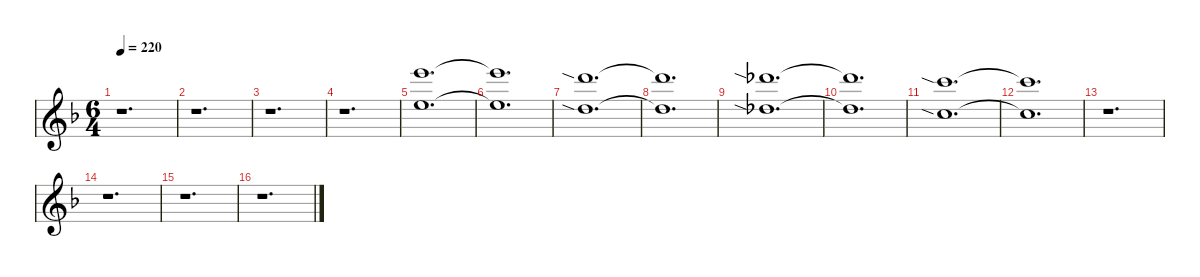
\hideDynamics
\bracketExtendMode nobrackets
\singleTrackTrackNamePolicy hidden
\multiTrackTrackNamePolicy hidden
\firstSystemTrackNameMode fullname
\firstSystemTrackNameOrientation horizontal
\otherSystemsTrackNameOrientation horizontal
\track ("Keyboards" "S-Gt") {defaultSystemsLayout 8 instrument stringensemble1}
\staff {score}
\tuning (E4 B3 G3 D3 A2 D2)
\displaytranspose 12
\ts (6 4)
\tempo 220
\clef g2
\ks dminor
r.1{d dy f beam Down} |
r.1{d beam Down} |
r.1{d beam Down} |
r.1{d beam Down} |
(17.2{acc forcenatural} 14.4{acc forcenatural}).1{d beam Down} |
(17.2{t acc forcenatural} 14.4{t acc forcenatural}).1{d beam Down} |
(15.2{sia acc forcenatural} 12.4{sia acc forcenatural}).1{d beam Down} |
(15.2{t acc forcenatural} 12.4{t acc forcenatural}).1{d beam Down} |
(14.2{sia acc b} 11.4{sia acc b}).1{d beam Down} |
(14.2{t acc b} 11.4{t acc b}).1{d beam Down} |
(13.2{sia acc forcenatural} 10.4{sia acc forcenatural}).1{d beam Down} |
(13.2{t acc forcenatural} 10.4{t acc forcenatural}).1{d beam Down} |
r.1{d beam Down} |
r.1{d beam Down} |
r.1{d beam Down} |
r.1{d beam Down}
